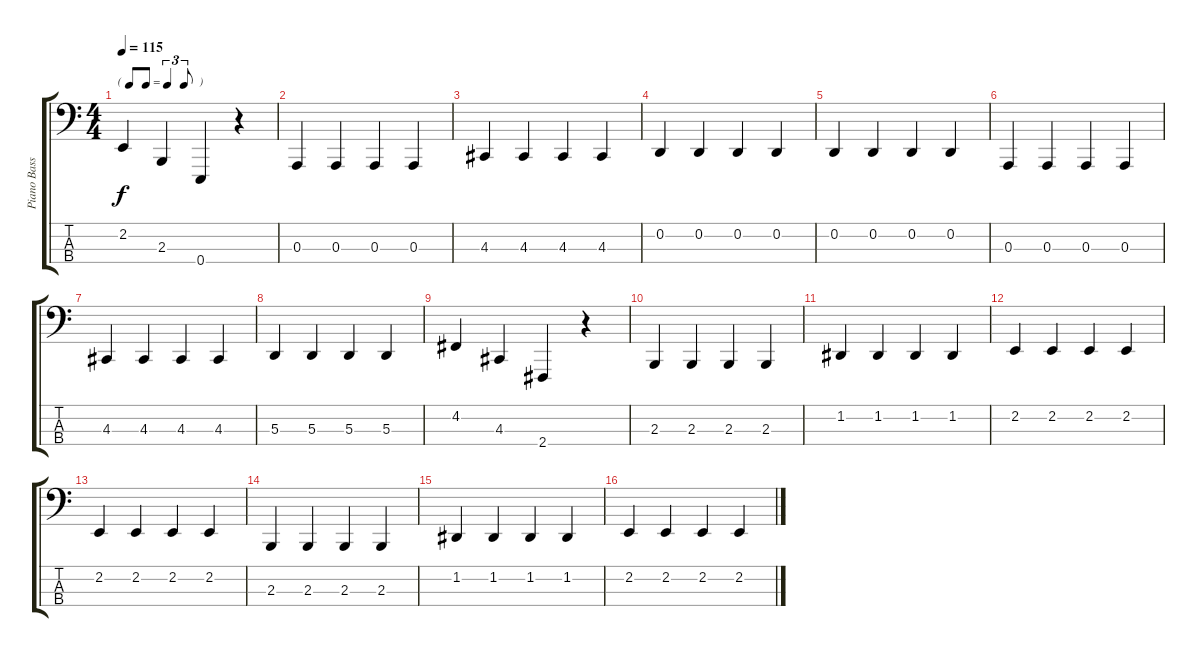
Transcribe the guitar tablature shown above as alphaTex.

\track ("Piano Bass" "Piano Bass") {instrument acousticgrandpiano}
\staff {score tabs}
\tuning (G2 D2 A1 E1) {hide}
\ts (4 4)
\tf triplet8th
\tempo 115
\clef f4
\ks c
2.2.4{dy f} 2.3.4 0.4.4 r.4 |
0.3.4 0.3.4 0.3.4 0.3.4 |
4.3.4 4.3.4 4.3.4 4.3.4 |
0.2.4 0.2.4 0.2.4 0.2.4 |
0.2.4 0.2.4 0.2.4 0.2.4 |
0.3.4 0.3.4 0.3.4 0.3.4 |
4.3.4 4.3.4 4.3.4 4.3.4 |
5.3.4 5.3.4 5.3.4 5.3.4 |
4.2.4 4.3.4 2.4.4 r.4 |
2.3.4 2.3.4 2.3.4 2.3.4 |
1.2.4 1.2.4 1.2.4 1.2.4 |
2.2.4 2.2.4 2.2.4 2.2.4 |
2.2.4 2.2.4 2.2.4 2.2.4 |
2.3.4 2.3.4 2.3.4 2.3.4 |
1.2.4 1.2.4 1.2.4 1.2.4 |
2.2.4 2.2.4 2.2.4 2.2.4
